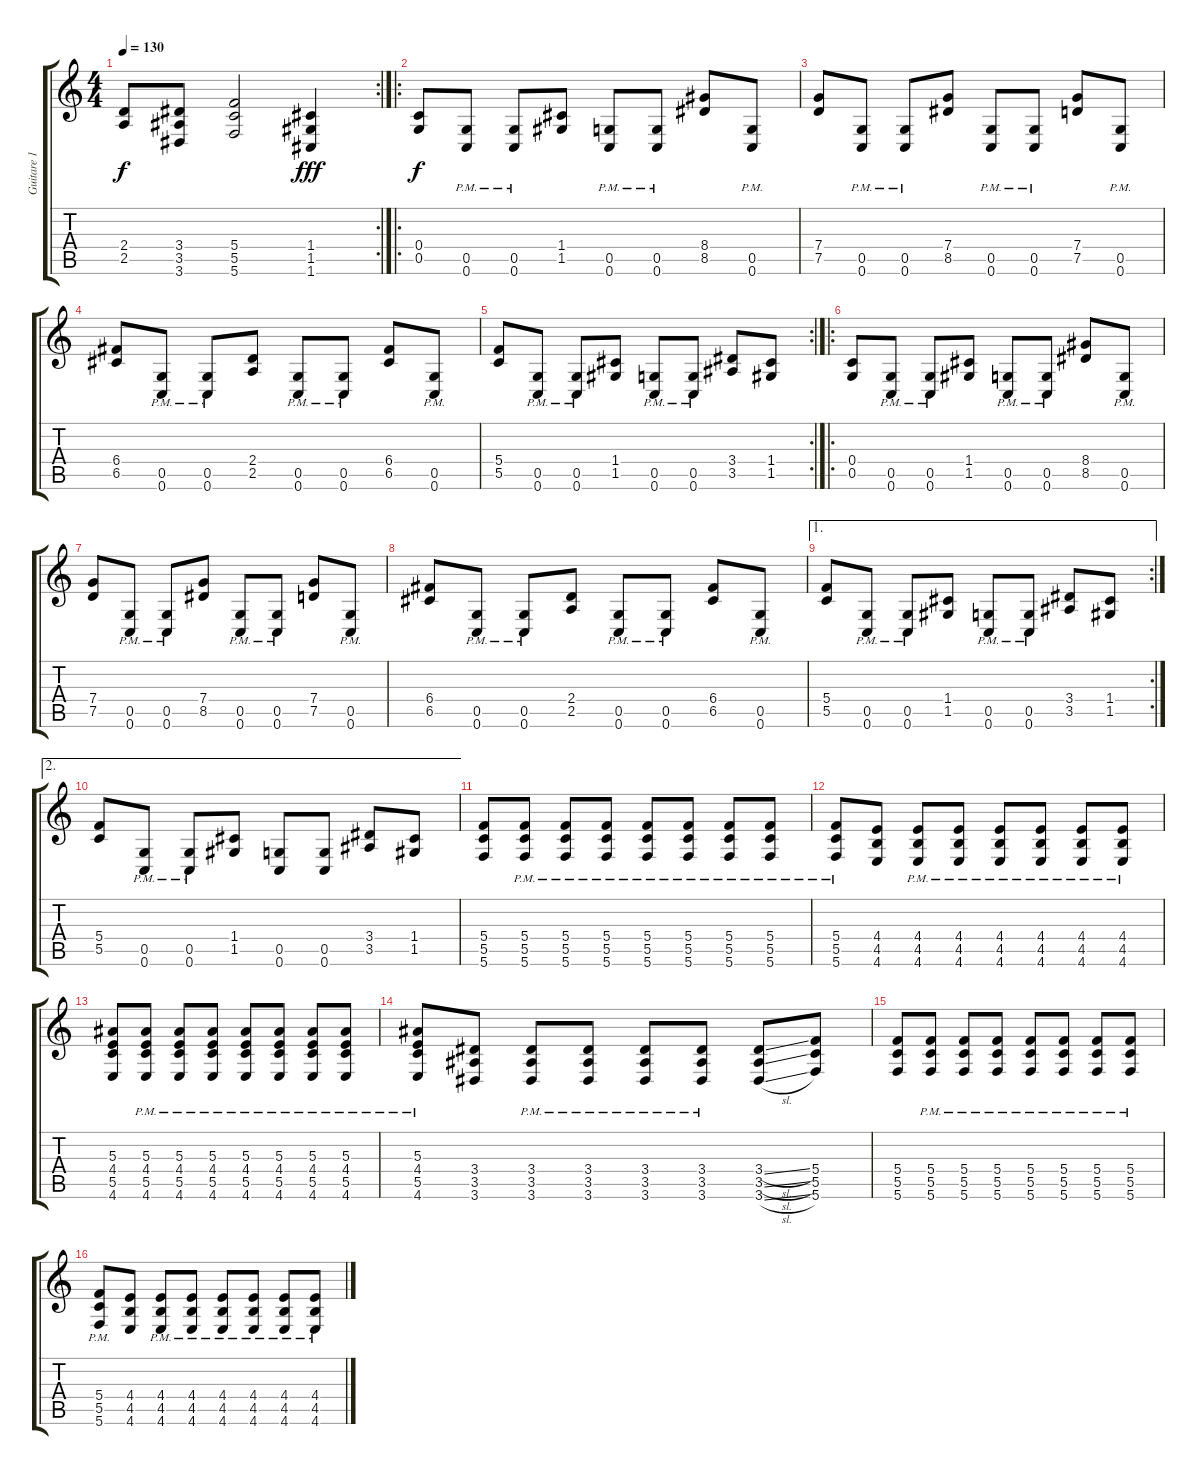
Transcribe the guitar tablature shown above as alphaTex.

\track ("Guitare 1" "Guitare 1") {instrument distortionguitar}
\staff {score tabs}
\tuning (D4 A3 F3 C3 G2 C2) {hide}
\rc 2
\ts (4 4)
\tempo 130
\clef g2
\ks c
(2.4{t} 2.5{t}).8{dy f} (3.4 3.5 3.6).8 (5.4 5.5 5.6).2 (1.4 1.5 1.6).4{dy fff} |
\ro
(0.4 0.5).8{dy f} (0.5{pm} 0.6{pm}).8 (0.5{pm} 0.6{pm}).8 (1.4 1.5).8 (0.5{pm} 0.6{pm}).8 (0.5{pm} 0.6{pm}).8 (8.4 8.5).8 (0.5{pm} 0.6{pm}).8 |
(7.4 7.5).8 (0.5{pm} 0.6{pm}).8 (0.5{pm} 0.6{pm}).8 (7.4 8.5).8 (0.5{pm} 0.6{pm}).8 (0.5{pm} 0.6{pm}).8 (7.4 7.5).8 (0.5{pm} 0.6{pm}).8 |
(6.4 6.5).8 (0.5{pm} 0.6{pm}).8 (0.5{pm} 0.6{pm}).8 (2.4 2.5).8 (0.5{pm} 0.6{pm}).8 (0.5{pm} 0.6{pm}).8 (6.4 6.5).8 (0.5{pm} 0.6{pm}).8 |
\rc 2
(5.4 5.5).8 (0.5{pm} 0.6{pm}).8 (0.5{pm} 0.6{pm}).8 (1.4 1.5).8 (0.5{pm} 0.6{pm}).8 (0.5{pm} 0.6{pm}).8 (3.4 3.5).8 (1.4 1.5).8 |
\ro
(0.4 0.5).8 (0.5{pm} 0.6{pm}).8 (0.5{pm} 0.6{pm}).8 (1.4 1.5).8 (0.5{pm} 0.6{pm}).8 (0.5{pm} 0.6{pm}).8 (8.4 8.5).8 (0.5{pm} 0.6{pm}).8 |
(7.4 7.5).8 (0.5{pm} 0.6{pm}).8 (0.5{pm} 0.6{pm}).8 (7.4 8.5).8 (0.5{pm} 0.6{pm}).8 (0.5{pm} 0.6{pm}).8 (7.4 7.5).8 (0.5{pm} 0.6{pm}).8 |
(6.4 6.5).8 (0.5{pm} 0.6{pm}).8 (0.5{pm} 0.6{pm}).8 (2.4 2.5).8 (0.5{pm} 0.6{pm}).8 (0.5{pm} 0.6{pm}).8 (6.4 6.5).8 (0.5{pm} 0.6{pm}).8 |
\ae 1
\rc 2
(5.4 5.5).8 (0.5{pm} 0.6{pm}).8 (0.5{pm} 0.6{pm}).8 (1.4 1.5).8 (0.5{pm} 0.6{pm}).8 (0.5{pm} 0.6{pm}).8 (3.4 3.5).8 (1.4 1.5).8 |
\ae 2
(5.4 5.5).8 (0.5{pm} 0.6{pm}).8 (0.5{pm} 0.6{pm}).8 (1.4 1.5).8 (0.5 0.6).8 (0.5 0.6).8 (3.4 3.5).8 (1.4 1.5).8 |
(5.4 5.5 5.6).8 (5.4{pm} 5.5{pm} 5.6{pm}).8 (5.4{pm} 5.5{pm} 5.6{pm}).8 (5.4{pm} 5.5{pm} 5.6{pm}).8 (5.4{pm} 5.5{pm} 5.6{pm}).8 (5.4{pm} 5.5{pm} 5.6{pm}).8 (5.4{pm} 5.5{pm} 5.6{pm}).8 (5.4{pm} 5.5{pm} 5.6{pm}).8 |
(5.4{pm} 5.5{pm} 5.6{pm}).8 (4.4 4.5 4.6).8 (4.4{pm} 4.5{pm} 4.6{pm}).8 (4.4{pm} 4.5{pm} 4.6{pm}).8 (4.4{pm} 4.5{pm} 4.6{pm}).8 (4.4{pm} 4.5{pm} 4.6{pm}).8 (4.4{pm} 4.5{pm} 4.6{pm}).8 (4.4{pm} 4.5{pm} 4.6{pm}).8 |
(5.3 4.4 5.5 4.6).8 (5.3{pm} 4.4{pm} 5.5{pm} 4.6{pm}).8 (5.3{pm} 4.4{pm} 5.5{pm} 4.6{pm}).8 (5.3{pm} 4.4{pm} 5.5{pm} 4.6{pm}).8 (5.3{pm} 4.4{pm} 5.5{pm} 4.6{pm}).8 (5.3{pm} 4.4{pm} 5.5{pm} 4.6{pm}).8 (5.3{pm} 4.4{pm} 5.5{pm} 4.6{pm}).8 (5.3{pm} 4.4{pm} 5.5{pm} 4.6{pm}).8 |
(5.3{pm} 4.4{pm} 5.5{pm} 4.6{pm}).8 (3.4 3.5 3.6).8 (3.4{pm} 3.5{pm} 3.6{pm}).8 (3.4{pm} 3.5{pm} 3.6{pm}).8 (3.4{pm} 3.5{pm} 3.6{pm}).8 (3.4{pm} 3.5{pm} 3.6{pm}).8 (3.4{sl} 3.5{sl} 3.6{sl}).8 (5.4 5.5 5.6).8 |
(5.4 5.5 5.6).8 (5.4{pm} 5.5{pm} 5.6{pm}).8 (5.4{pm} 5.5{pm} 5.6{pm}).8 (5.4{pm} 5.5{pm} 5.6{pm}).8 (5.4{pm} 5.5{pm} 5.6{pm}).8 (5.4{pm} 5.5{pm} 5.6{pm}).8 (5.4{pm} 5.5{pm} 5.6{pm}).8 (5.4{pm} 5.5{pm} 5.6{pm}).8 |
(5.4{pm} 5.5{pm} 5.6{pm}).8 (4.4 4.5 4.6).8 (4.4{pm} 4.5{pm} 4.6{pm}).8 (4.4{pm} 4.5{pm} 4.6{pm}).8 (4.4{pm} 4.5{pm} 4.6{pm}).8 (4.4{pm} 4.5{pm} 4.6{pm}).8 (4.4{pm} 4.5{pm} 4.6{pm}).8 (4.4{pm} 4.5{pm} 4.6{pm}).8
